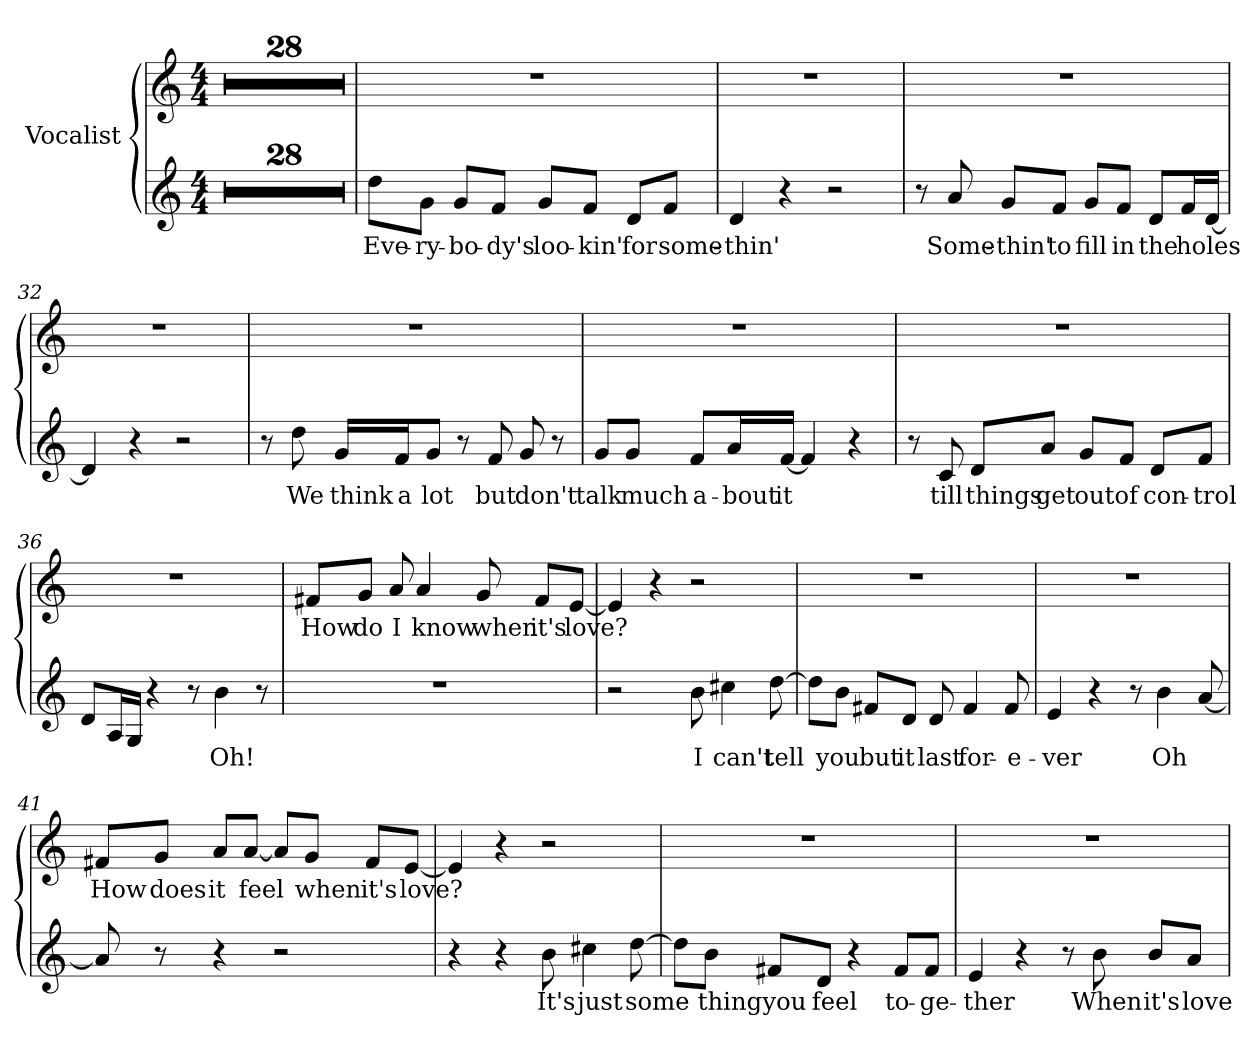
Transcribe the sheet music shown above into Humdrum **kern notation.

**kern	**text	**kern	**text
*part1	*part1	*part1	*part1
*staff2	*staff2	*staff1	*staff1
*I"Vocalist	*	*	*
*clefG2	*	*clefG2	*
*M4/4	*	*M4/4	*
=1	=1	=1	=1
*clefG2	*	*clefG2	*
*M4/4	*	*M4/4	*
1r	.	1r	.
=2	=2	=2	=2
1r	.	1r	.
=3	=3	=3	=3
1r	.	1r	.
=4	=4	=4	=4
1r	.	1r	.
=5	=5	=5	=5
1r	.	1r	.
=6	=6	=6	=6
1r	.	1r	.
=7	=7	=7	=7
1r	.	1r	.
=8	=8	=8	=8
1r	.	1r	.
=9	=9	=9	=9
1r	.	1r	.
=10	=10	=10	=10
1r	.	1r	.
=11	=11	=11	=11
1r	.	1r	.
=12	=12	=12	=12
1r	.	1r	.
=13	=13	=13	=13
1r	.	1r	.
=14	=14	=14	=14
1r	.	1r	.
=15	=15	=15	=15
1r	.	1r	.
=16	=16	=16	=16
1r	.	1r	.
=17	=17	=17	=17
1r	.	1r	.
=18	=18	=18	=18
1r	.	1r	.
=19	=19	=19	=19
1r	.	1r	.
=20	=20	=20	=20
1r	.	1r	.
=21	=21	=21	=21
1r	.	1r	.
=22	=22	=22	=22
1r	.	1r	.
=23	=23	=23	=23
1r	.	1r	.
=24	=24	=24	=24
1r	.	1r	.
=25	=25	=25	=25
1r	.	1r	.
=26	=26	=26	=26
1r	.	1r	.
=27	=27	=27	=27
1r	.	1r	.
=28	=28	=28	=28
1r	.	1r	.
=29	=29	=29	=29
8dd\L	Eve-	1r	.
8g\J	-ry-	.	.
8g/L	-bo-	.	.
8f/J	-dy's	.	.
8g/L	loo-	.	.
8f/J	-kin'	.	.
8d/L	for	.	.
8f/J	some-	.	.
=30	=30	=30	=30
4d	-thin'	1r	.
4r	.	.	.
2r	.	.	.
=31	=31	=31	=31
8r	.	1r	.
8a	Some-	.	.
8g/L	-thin'	.	.
8f/J	to	.	.
8g/L	fill	.	.
8f/J	in	.	.
8d/L	the	.	.
16f/L	holes	.	.
[16d/JJ	_	.	.
=32	=32	=32	=32
4d]	_	1r	.
4r	.	.	.
2r	.	.	.
=33	=33	=33	=33
8r	.	1r	.
8dd	We	.	.
16g/LL	think	.	.
16f/J	a	.	.
8g/J	lot	.	.
8r	.	.	.
8f	but	.	.
8g	don't	.	.
8r	.	.	.
=34	=34	=34	=34
8g/L	talk	1r	.
8g/J	much	.	.
8f/L	a-	.	.
16a/L	-bout	.	.
[16f/JJ	it	.	.
4f]	_	.	.
4r	.	.	.
=35	=35	=35	=35
8r	.	1r	.
8c	till	.	.
8d/L	things	.	.
8a/J	get	.	.
8g/L	out	.	.
8f/J	of	.	.
8d/L	con-	.	.
8f/J	-trol	.	.
=36	=36	=36	=36
8d/L	_	1r	.
16A/L	_	.	.
16G/JJ	_	.	.
4r	.	.	.
8r	.	.	.
4b	Oh!	.	.
8r	.	.	.
=37	=37	=37	=37
1r	.	8f#X/L	How
.	.	8g/J	do
.	.	8a	I
.	.	4a	know
.	.	8g	when
.	.	8f#/L	it's
.	.	[8e/J	love?
=38	=38	=38	=38
2r	.	4e]	_
.	.	4r	.
8b	I	2r	.
4cc#X	can't	.	.
[8dd	tell	.	.
=39	=39	=39	=39
8dd\L]	_	1r	.
8b\J	you	.	.
8f#X/L	but	.	.
8d/J	it	.	.
8d	last	.	.
4f#	for-	.	.
8f#	-e-	.	.
=40	=40	=40	=40
4e	-ver	1r	.
4r	.	.	.
8r	.	.	.
4b	Oh	.	.
[8a	_	.	.
=41	=41	=41	=41
8a]	_	8f#X/L	How
8r	.	8g/J	does
4r	.	8a/L	it
.	.	[8a/J	feel-
2r	.	8a/L]	_
.	.	8g/J	-when
.	.	8f#/L	it's
.	.	[8e/J	love?
=42	=42	=42	=42
4r	.	4e]	_
4r	.	4r	.
8b	It's	2r	.
4cc#X	just	.	.
[8dd	some-	.	.
=43	=43	=43	=43
8dd\L]	_	1r	.
8b\J	-thing	.	.
8f#X/L	you	.	.
8d/J	feel	.	.
4r	.	.	.
8f#/L	to-	.	.
8f#/J	-ge-	.	.
=44	=44	=44	=44
4e	-ther	1r	.
4r	.	.	.
8r	.	.	.
8b	When	.	.
8b/L	it's	.	.
8a/J	love	.	.
=	=	=	=
*-	*-	*-	*-
